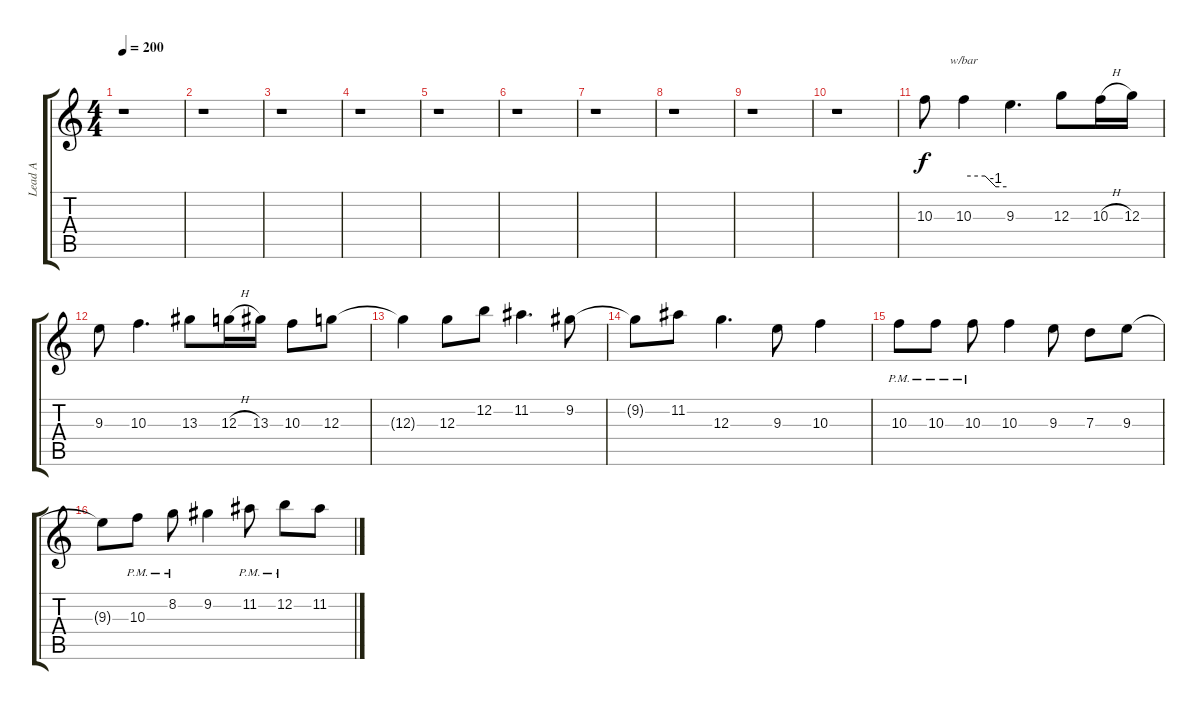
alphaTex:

\track ("Lead A" "Lead A") {instrument distortionguitar}
\staff {score tabs}
\tuning (E4 B3 G3 D3 A2 E2) {hide}
\ts (4 4)
\tempo 200
\clef g2
\ks c
r.1{dy f} |
r.1 |
r.1 |
r.1 |
r.1 |
r.1 |
r.1 |
r.1 |
r.1 |
r.1 |
10.3.8 10.3.4{tbe (custom default 0 0 30 0 45 -4 60 -4)} 9.3.4{d} 12.3.8 10.3{h}.16 12.3.16 |
9.3.8 10.3.4{d} 13.3.8 12.3{h}.16 13.3.16 10.3.8 12.3.8 |
12.3{t}.4 12.3.8 12.2.8 11.2.4{d} 9.2.8 |
9.2{t}.8 11.2.8 12.3.4{d} 9.3.8 10.3.4 |
10.3{pm}.8 10.3{pm}.8 10.3{pm}.8 10.3.4 9.3.8 7.3.8 9.3.8 |
9.3{t}.8 10.3{pm}.8 8.2{pm}.8 9.2.4 11.2{pm}.8 12.2{pm}.8 11.2.8
